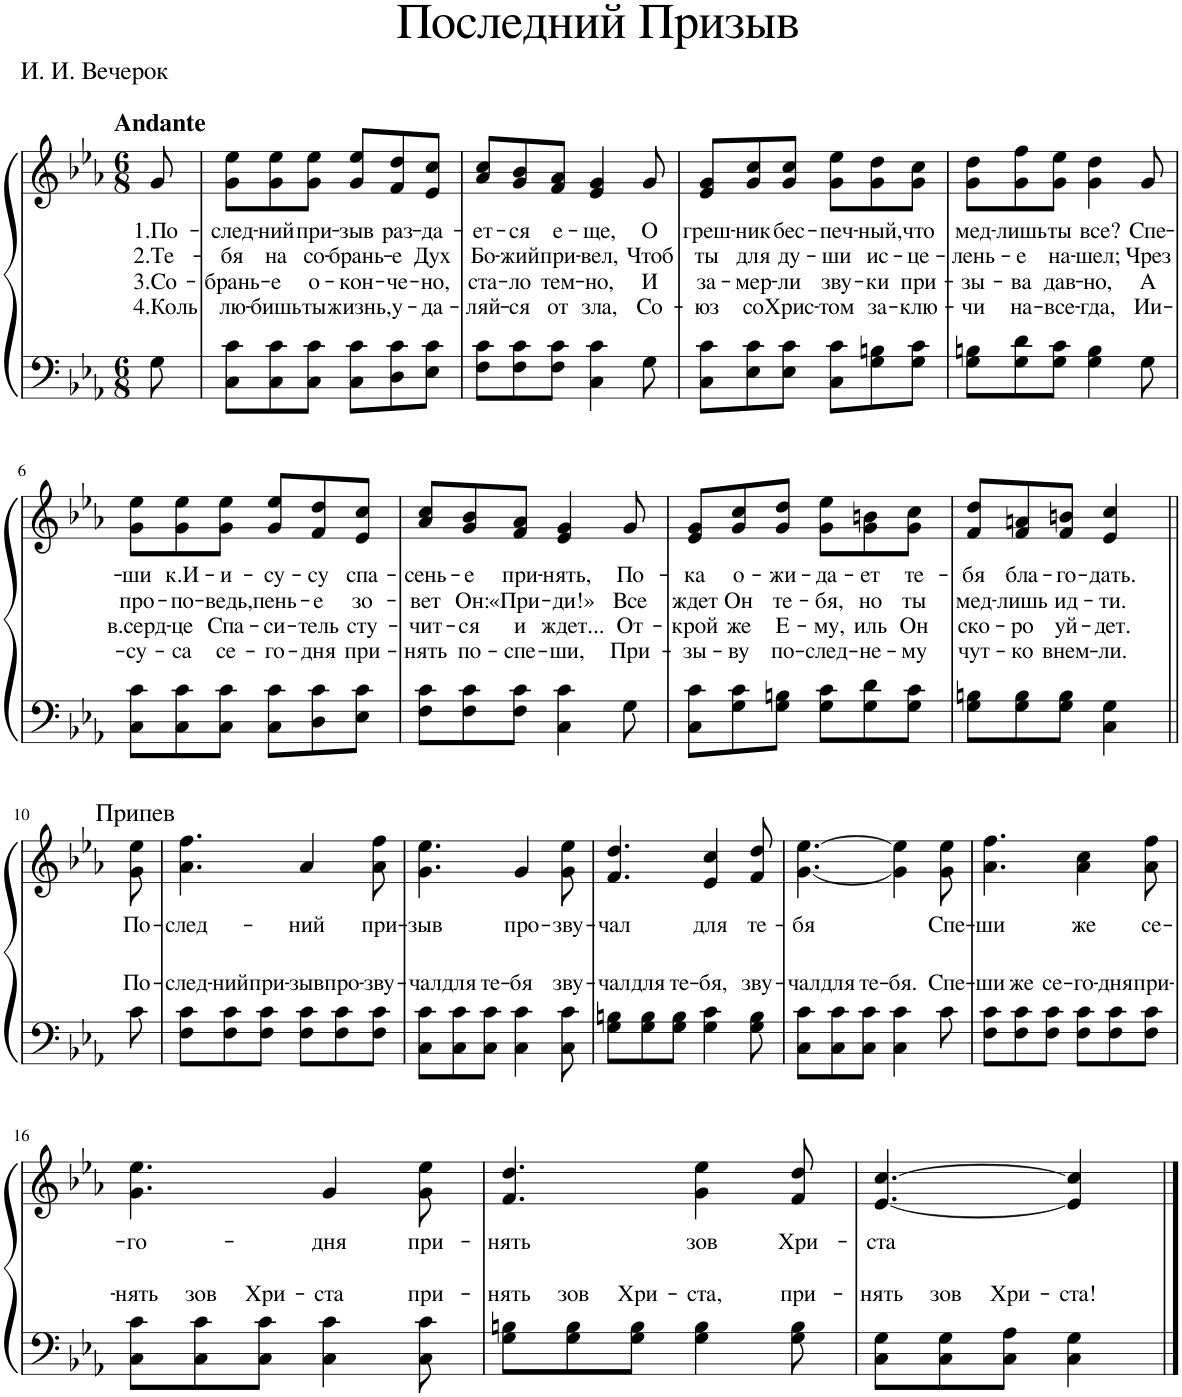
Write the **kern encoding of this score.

**kern	**text	**kern	**text	**text	**text	**text
*part1	*part1	*part1	*part1	*part1	*part1	*part1
*staff2	*staff2	*staff1	*staff1	*staff1	*staff1	*staff1
*I"Piano	*	*	*	*	*	*
*I'Pno.	*	*	*	*	*	*
*clefF4	*	*clefG2	*	*	*	*
*k[b-e-a-]	*	*k[b-e-a-]	*	*	*	*
*M6/8	*	*M6/8	*	*	*	*
=1	=1	=1	=1	=1	=1	=1
!	!	!LO:TX:a:B:t=Andante	!	!	!	!
!	!	!	!LO:LY:b	!LO:LY:b	!LO:LY:b	!LO:LY:b
8G\	.	8g/	1.По-	2.Те-	3.Со-	4.Коль
=2	=2	=2	=2	=2	=2	=2
!	!	!	!LO:LY:b	!LO:LY:b	!LO:LY:b	!LO:LY:b
8C\ 8c\L	.	8g\ 8ee-\L	-след-	-бя	-брань-	лю-
!	!	!	!LO:LY:b	!LO:LY:b	!LO:LY:b	!LO:LY:b
8C\ 8c\	.	8g\ 8ee-\	-ний	на	-е	-бишь
!	!	!	!LO:LY:b	!LO:LY:b	!LO:LY:b	!LO:LY:b
8C\ 8c\J	.	8g\ 8ee-\J	при-	со-	о-	ты
!	!	!	!LO:LY:b	!LO:LY:b	!LO:LY:b	!LO:LY:b
8C\ 8c\L	.	8g/ 8ee-/L	-зыв	-брань-	-кон-	жизнь,
!	!	!	!LO:LY:b	!LO:LY:b	!LO:LY:b	!LO:LY:b
8D\ 8c\	.	8f/ 8dd/	раз-	-е	-че-	у-
!	!	!	!LO:LY:b	!LO:LY:b	!LO:LY:b	!LO:LY:b
8E-\ 8c\J	.	8e-/ 8cc/J	-да-	Дух	-но,	-да-
=3	=3	=3	=3	=3	=3	=3
!	!	!	!LO:LY:b	!LO:LY:b	!LO:LY:b	!LO:LY:b
8F\ 8c\L	.	8a-/ 8cc/L	-ет-	Бо-	ста-	-ляй-
!	!	!	!LO:LY:b	!LO:LY:b	!LO:LY:b	!LO:LY:b
8F\ 8c\	.	8g/ 8b-/	-ся	-жий	-ло	-ся
!	!	!	!LO:LY:b	!LO:LY:b	!LO:LY:b	!LO:LY:b
8F\ 8c\J	.	8f/ 8a-/J	е-	при-	тем-	от
!	!	!	!LO:LY:b	!LO:LY:b	!LO:LY:b	!LO:LY:b
4C\ 4c\	.	4e-/ 4g/	-ще,	-вел,	-но,	зла,
!	!	!	!LO:LY:b	!LO:LY:b	!LO:LY:b	!LO:LY:b
8G\	.	8g/	О	Чтоб	И	Со-
=4	=4	=4	=4	=4	=4	=4
!	!	!	!LO:LY:b	!LO:LY:b	!LO:LY:b	!LO:LY:b
8C\ 8c\L	.	8e-/ 8g/L	греш-	ты	за-	-юз
!	!	!	!LO:LY:b	!LO:LY:b	!LO:LY:b	!LO:LY:b
8E-\ 8c\	.	8g/ 8cc/	-ник	для	-мер-	со
!	!	!	!LO:LY:b	!LO:LY:b	!LO:LY:b	!LO:LY:b
8E-\ 8c\J	.	8g/ 8cc/J	бес-	ду-	-ли	Хрис-
!	!	!	!LO:LY:b	!LO:LY:b	!LO:LY:b	!LO:LY:b
8C\ 8c\L	.	8g\ 8ee-\L	-печ-	-ши	зву-	-том
!	!	!	!LO:LY:b	!LO:LY:b	!LO:LY:b	!LO:LY:b
8G\ 8Bn\	.	8g\ 8dd\	-ный,	ис-	-ки	за-
!	!	!	!LO:LY:b	!LO:LY:b	!LO:LY:b	!LO:LY:b
8G\ 8c\J	.	8g\ 8cc\J	что	-це-	при-	-клю-
=5	=5	=5	=5	=5	=5	=5
!	!	!	!LO:LY:b	!LO:LY:b	!LO:LY:b	!LO:LY:b
8G\ 8Bn\L	.	8g\ 8dd\L	мед-	-лень-	-зы-	-чи
!	!	!	!LO:LY:b	!LO:LY:b	!LO:LY:b	!LO:LY:b
8G\ 8d\	.	8g\ 8ff\	-лишь	-е	-ва	на-
!	!	!	!LO:LY:b	!LO:LY:b	!LO:LY:b	!LO:LY:b
8G\ 8c\J	.	8g\ 8ee-\J	ты	на-	дав-	-все-
!	!	!	!LO:LY:b	!LO:LY:b	!LO:LY:b	!LO:LY:b
4G\ 4B\	.	4g\ 4dd\	все?	-шел;	-но,	-гда,
!	!	!	!LO:LY:b	!LO:LY:b	!LO:LY:b	!LO:LY:b
8G\	.	8g/	Спе-	Чрез	А	Ии-
!!LO:LB:g=z
=6	=6	=6	=6	=6	=6	=6
!	!	!	!LO:LY:b	!LO:LY:b	!LO:LY:b	!LO:LY:b
8C\ 8c\L	.	8g\ 8ee-\L	-ши	про-	в.серд-	-су-
!	!	!	!LO:LY:b	!LO:LY:b	!LO:LY:b	!LO:LY:b
8C\ 8c\	.	8g\ 8ee-\	к.И-	-по-	-це	-са
!	!	!	!LO:LY:b	!LO:LY:b	!LO:LY:b	!LO:LY:b
8C\ 8c\J	.	8g\ 8ee-\J	-и-	-ведь,	Спа-	се-
!	!	!	!LO:LY:b	!LO:LY:b	!LO:LY:b	!LO:LY:b
8C\ 8c\L	.	8g/ 8ee-/L	-су-	пень-	-си-	-го-
!	!	!	!LO:LY:b	!LO:LY:b	!LO:LY:b	!LO:LY:b
8D\ 8c\	.	8f/ 8dd/	-су	-е	-тель	-дня
!	!	!	!LO:LY:b	!LO:LY:b	!LO:LY:b	!LO:LY:b
8E-\ 8c\J	.	8e-/ 8cc/J	спа-	зо-	сту-	при-
=7	=7	=7	=7	=7	=7	=7
!	!	!	!LO:LY:b	!LO:LY:b	!LO:LY:b	!LO:LY:b
8F\ 8c\L	.	8a-/ 8cc/L	-сень-	-вет	-чит-	-нять
!	!	!	!LO:LY:b	!LO:LY:b	!LO:LY:b	!LO:LY:b
8F\ 8c\	.	8g/ 8b-/	-е	Он:	-ся	по-
!	!	!	!LO:LY:b	!LO:LY:b	!LO:LY:b	!LO:LY:b
8F\ 8c\J	.	8f/ 8a-/J	при-	«При-	и	-спе-
!	!	!	!LO:LY:b	!LO:LY:b	!LO:LY:b	!LO:LY:b
4C\ 4c\	.	4e-/ 4g/	-нять,	-ди!»	ждет...	-ши,
!	!	!	!LO:LY:b	!LO:LY:b	!LO:LY:b	!LO:LY:b
8G\	.	8g/	По-	Все	От-	При-
=8	=8	=8	=8	=8	=8	=8
!	!	!	!LO:LY:b	!LO:LY:b	!LO:LY:b	!LO:LY:b
8C\ 8c\L	.	8e-/ 8g/L	-ка	ждет	-крой	-зы-
!	!	!	!LO:LY:b	!LO:LY:b	!LO:LY:b	!LO:LY:b
8G\ 8c\	.	8g/ 8cc/	о-	Он	же	-ву
!	!	!	!LO:LY:b	!LO:LY:b	!LO:LY:b	!LO:LY:b
8G\ 8Bn\J	.	8g/ 8dd/J	-жи-	те-	Е-	по-
!	!	!	!LO:LY:b	!LO:LY:b	!LO:LY:b	!LO:LY:b
8G\ 8c\L	.	8g\ 8ee-\L	-да-	-бя,	-му,	-след-
!	!	!	!LO:LY:b	!LO:LY:b	!LO:LY:b	!LO:LY:b
8G\ 8d\	.	8g\ 8bn\	-ет	но	иль	-не-
!	!	!	!LO:LY:b	!LO:LY:b	!LO:LY:b	!LO:LY:b
8G\ 8c\J	.	8g\ 8cc\J	те-	ты	Он	-му
=9	=9	=9	=9	=9	=9	=9
!	!	!	!LO:LY:b	!LO:LY:b	!LO:LY:b	!LO:LY:b
8G\ 8Bn\L	.	8f/ 8dd/L	-бя	мед-	ско-	чут-
!	!	!	!LO:LY:b	!LO:LY:b	!LO:LY:b	!LO:LY:b
8G\ 8B\	.	8f/ 8an/	бла-	-лишь	-ро	-ко
!	!	!	!LO:LY:b	!LO:LY:b	!LO:LY:b	!LO:LY:b
8G\ 8B\J	.	8f/ 8bn/J	-го-	ид-	уй-	внем-
!	!	!	!LO:LY:b	!LO:LY:b	!LO:LY:b	!LO:LY:b
4C\ 4G\	.	4e-/ 4cc/	-дать.	-ти.	-дет.	-ли.
!!LO:LB:g=z
=10||	=10||	=10||	=10||	=10||	=10||	=10||
!	!	!LO:TX:a:t=Припев	!	!	!	!
!	!LO:LY:a	!	!LO:LY:b	!	!	!
8c\	По-	8g\ 8ee-\	По-	.	.	.
=11	=11	=11	=11	=11	=11	=11
!	!LO:LY:a	!	!LO:LY:b	!	!	!
8F\ 8c\L	-след-	4.a-\ 4.ff\	-след-	.	.	.
!	!LO:LY:a	!	!	!	!	!
8F\ 8c\	-ний	.	.	.	.	.
!	!LO:LY:a	!	!	!	!	!
8F\ 8c\J	при-	.	.	.	.	.
!	!LO:LY:a	!	!LO:LY:b	!	!	!
8F\ 8c\L	-зыв	4a-/	-ний	.	.	.
!	!LO:LY:a	!	!	!	!	!
8F\ 8c\	про-	.	.	.	.	.
!	!LO:LY:a	!	!LO:LY:b	!	!	!
8F\ 8c\J	-зву-	8a-\ 8ff\	при-	.	.	.
=12	=12	=12	=12	=12	=12	=12
!	!LO:LY:a	!	!LO:LY:b	!	!	!
8C\ 8c\L	-чал	4.g\ 4.ee-\	-зыв	.	.	.
!	!LO:LY:a	!	!	!	!	!
8C\ 8c\	для	.	.	.	.	.
!	!LO:LY:a	!	!	!	!	!
8C\ 8c\J	те-	.	.	.	.	.
!	!LO:LY:a	!	!LO:LY:b	!	!	!
4C\ 4c\	-бя	4g/	про-	.	.	.
!	!LO:LY:a	!	!LO:LY:b	!	!	!
8C\ 8c\	зву-	8g\ 8ee-\	-зву-	.	.	.
=13	=13	=13	=13	=13	=13	=13
!	!LO:LY:a	!	!LO:LY:b	!	!	!
8G\ 8Bn\L	-чал	4.f/ 4.dd/	-чал	.	.	.
!	!LO:LY:a	!	!	!	!	!
8G\ 8B\	для	.	.	.	.	.
!	!LO:LY:a	!	!	!	!	!
8G\ 8B\J	те-	.	.	.	.	.
!	!LO:LY:a	!	!LO:LY:b	!	!	!
4G\ 4c\	-бя,	4e-/ 4cc/	для	.	.	.
!	!LO:LY:a	!	!LO:LY:b	!	!	!
8G\ 8B\	зву-	8f/ 8dd/	те-	.	.	.
=14	=14	=14	=14	=14	=14	=14
!	!LO:LY:a	!	!LO:LY:b	!	!	!
8C\ 8c\L	-чал	[4.g\ [4.ee-\	-бя	.	.	.
!	!LO:LY:a	!	!	!	!	!
8C\ 8c\	для	.	.	.	.	.
!	!LO:LY:a	!	!	!	!	!
8C\ 8c\J	те-	.	.	.	.	.
!	!LO:LY:a	!	!	!	!	!
4C\ 4c\	-бя.	4g\] 4ee-\]	.	.	.	.
!	!LO:LY:a	!	!LO:LY:b	!	!	!
8c\	Спе-	8g\ 8ee-\	Спе-	.	.	.
=15	=15	=15	=15	=15	=15	=15
!	!LO:LY:a	!	!LO:LY:b	!	!	!
8F\ 8c\L	-ши	4.a-\ 4.ff\	-ши	.	.	.
!	!LO:LY:a	!	!	!	!	!
8F\ 8c\	же	.	.	.	.	.
!	!LO:LY:a	!	!	!	!	!
8F\ 8c\J	се-	.	.	.	.	.
!	!LO:LY:a	!	!LO:LY:b	!	!	!
8F\ 8c\L	-го-	4a-\ 4cc\	же	.	.	.
!	!LO:LY:a	!	!	!	!	!
8F\ 8c\	-дня	.	.	.	.	.
!	!LO:LY:a	!	!LO:LY:b	!	!	!
8F\ 8c\J	при-	8a-\ 8ff\	се-	.	.	.
!!LO:LB:g=z
=16	=16	=16	=16	=16	=16	=16
!	!LO:LY:a	!	!LO:LY:b	!	!	!
8C\ 8c\L	-нять	4.g\ 4.ee-\	-го-	.	.	.
!	!LO:LY:a	!	!	!	!	!
8C\ 8c\	зов	.	.	.	.	.
!	!LO:LY:a	!	!	!	!	!
8C\ 8c\J	Хри-	.	.	.	.	.
!	!LO:LY:a	!	!LO:LY:b	!	!	!
4C\ 4c\	-ста	4g/	-дня	.	.	.
!	!LO:LY:a	!	!LO:LY:b	!	!	!
8C\ 8c\	при-	8g\ 8ee-\	при-	.	.	.
=17	=17	=17	=17	=17	=17	=17
!	!LO:LY:a	!	!LO:LY:b	!	!	!
8G\ 8Bn\L	-нять	4.f/ 4.dd/	-нять	.	.	.
!	!LO:LY:a	!	!	!	!	!
8G\ 8B\	зов	.	.	.	.	.
!	!LO:LY:a	!	!	!	!	!
8G\ 8B\J	Хри-	.	.	.	.	.
!	!LO:LY:a	!	!LO:LY:b	!	!	!
4G\ 4B\	-ста,	4g\ 4ee-\	зов	.	.	.
!	!LO:LY:a	!	!LO:LY:b	!	!	!
8G\ 8B\	при-	8f/ 8dd/	Хри-	.	.	.
=18	=18	=18	=18	=18	=18	=18
!	!LO:LY:a	!	!LO:LY:b	!	!	!
8C\ 8G\L	-нять	[4.e-/ [4.cc/	-ста	.	.	.
!	!LO:LY:a	!	!	!	!	!
8C\ 8G\	зов	.	.	.	.	.
!	!LO:LY:a	!	!	!	!	!
8C\ 8A-\J	Хри-	.	.	.	.	.
!	!LO:LY:a	!	!	!	!	!
4C\ 4G\	-ста!	4e-/] 4cc/]	.	.	.	.
==	==	==	==	==	==	==
*-	*-	*-	*-	*-	*-	*-
